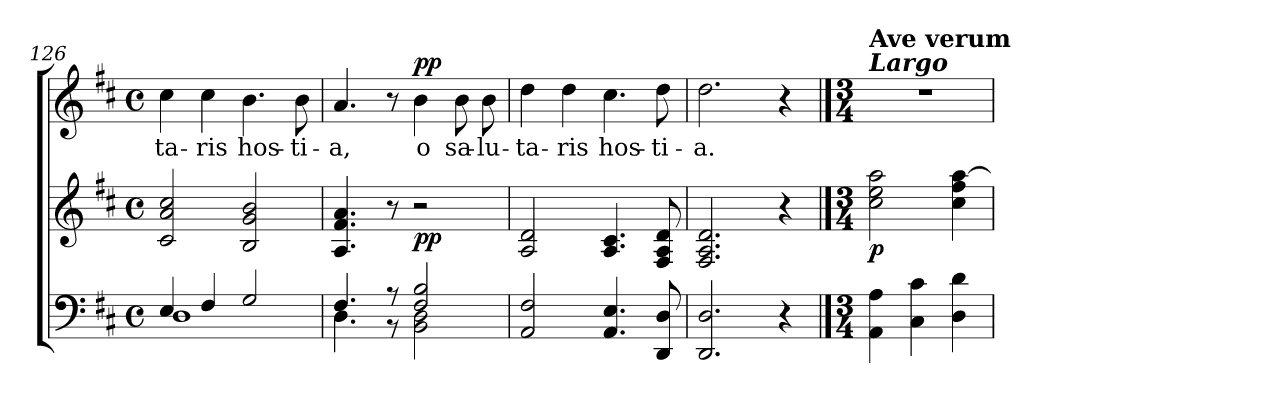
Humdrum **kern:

**kern	**kern	**dynam	**kern	**text	**dynam
*part2	*part2	*part2	*part1	*part1	*part1
*staff3	*staff2	*staff2/3	*staff1	*staff1	*staff1
*clefF4	*clefG2	*	*clefG2	*	*
*	*	*	*ITrd7c12	*	*
*k[f#c#]	*k[f#c#]	*	*k[f#c#]	*	*
*D:	*D:	*	*D:	*	*
*M4/4	*M4/4	*	*M4/4	*	*
*met(c)	*met(c)	*	*met(c)	*	*
=126	=126	=126	=126	=126	=126
*^	*	*	*	*	*
!	!	!	!	!	!LO:LY:b	!
4E/	1D	2c#/ 2a/ 2cc#/	.	4c#\	-ta-	.
!	!	!	!	!	!LO:LY:b	!
4F#/	.	.	.	4c#\	-ris	.
!	!	!	!	!	!LO:LY:b	!
2G/	.	2B/ 2g/ 2b/	.	4.B\	hos-	.
!	!	!	!	!	!LO:LY:b	!
.	.	.	.	8B\	-ti-	.
=127	=127	=127	=127	=127	=127	=127
!	!	!	!	!	!LO:LY:b	!
4.F#/	4.D\	4.A/ 4.f#/ 4.a/	.	4.A/	-a,	.
8r	8r	8r	.	8r	.	.
!	!	!	!LO:DY:b	!	!LO:LY:b	!LO:DY:a
2F#/ 2B/	2BB\ 2D\	2r	pp	4B\	o	pp
!	!	!	!	!	!LO:LY:b	!
.	.	.	.	8B\	sa-	.
!	!	!	!	!	!LO:LY:b	!
.	.	.	.	8B\	-lu-	.
*v	*v	*	*	*	*	*
=128	=128	=128	=128	=128	=128
!	!	!	!	!LO:LY:b	!
2AA/ 2F#/	2A/ 2d/	.	4d\	-ta-	.
!	!	!	!	!LO:LY:b	!
.	.	.	4d\	-ris	.
!	!	!	!	!LO:LY:b	!
4.AA/ 4.E/	4.A/ 4.c#/	.	4.c#\	hos-	.
!	!	!	!	!LO:LY:b	!
8DD/ 8D/	8F#/ 8A/ 8d/	.	8d\	-ti-	.
=129	=129	=129	=129	=129	=129
!	!	!	!	!LO:LY:b	!
2.DD/ 2.D/	2.F#/ 2.A/ 2.d/	.	2.d\	-a.	.
4r	4r	.	4r	.	.
!!LO:LB:g=z
==130	==130	==130	==130	==130	==130
*k[]	*k[]	*	*k[]	*	*
*C:	*C:	*	*C:	*	*
*M3/4	*M3/4	*	*M3/4	*	*
!	!	!	!LO:TX:a:Bi:t=Largo	!	!
!	!	!	!LO:TX:a:B:t=Ave verum	!	!
!	!	!LO:DY:b	!	!	!
4AA\ 4A\	2cc\ 2ee\ 2aa\	p	2.r	.	.
4C\ 4c\	.	.	.	.	.
4D\ 4d\	4cc\ 4ff\ [4aa\	.	.	.	.
=	=	=	=	=	=
*-	*-	*-	*-	*-	*-
